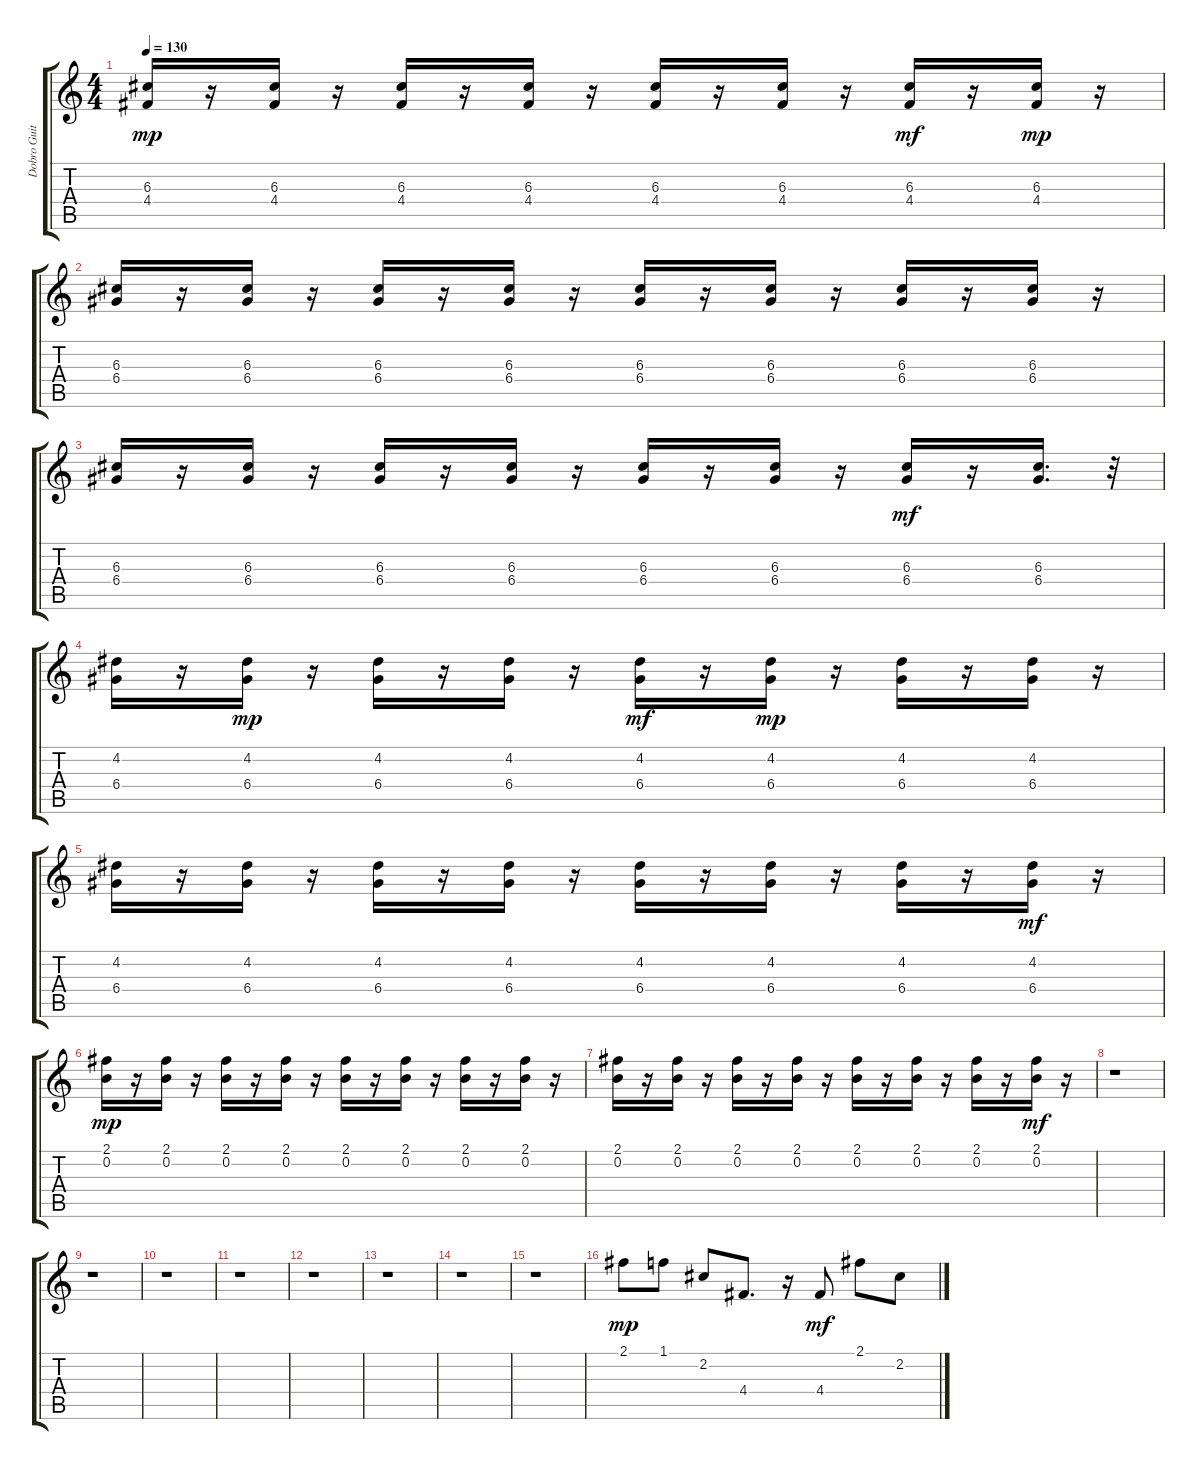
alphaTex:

\track ("Dobro Guitar" "Dobro Guit") {instrument banjo}
\staff {score tabs}
\tuning (E4 B3 G3 D3 A2 E2) {hide}
\displaytranspose 12
\ts (4 4)
\tempo 130
\clef g2
\ks c
(6.3 4.4).16{dy mp} r.16 (6.3 4.4).16 r.16 (6.3 4.4).16 r.16 (6.3 4.4).16 r.16 (6.3 4.4).16 r.16 (6.3 4.4).16 r.16 (6.3 4.4).16{dy mf} r.16 (6.3 4.4).16{dy mp} r.16 |
(6.3 6.4).16 r.16 (6.3 6.4).16 r.16 (6.3 6.4).16 r.16 (6.3 6.4).16 r.16 (6.3 6.4).16 r.16 (6.3 6.4).16 r.16 (6.3 6.4).16 r.16 (6.3 6.4).16 r.16 |
(6.3 6.4).16 r.16 (6.3 6.4).16 r.16 (6.3 6.4).16 r.16 (6.3 6.4).16 r.16 (6.3 6.4).16 r.16 (6.3 6.4).16 r.16 (6.3 6.4).16{dy mf} r.16 (6.3 6.4).16{d} r.32 |
(4.2 6.4).16 r.16 (4.2 6.4).16{dy mp} r.16 (4.2 6.4).16 r.16 (4.2 6.4).16 r.16 (4.2 6.4).16{dy mf} r.16 (4.2 6.4).16{dy mp} r.16 (4.2 6.4).16 r.16 (4.2 6.4).16 r.16 |
(4.2 6.4).16 r.16 (4.2 6.4).16 r.16 (4.2 6.4).16 r.16 (4.2 6.4).16 r.16 (4.2 6.4).16 r.16 (4.2 6.4).16 r.16 (4.2 6.4).16 r.16 (4.2 6.4).16{dy mf} r.16 |
(2.1 0.2).16{dy mp} r.16 (2.1 0.2).16 r.16 (2.1 0.2).16 r.16 (2.1 0.2).16 r.16 (2.1 0.2).16 r.16 (2.1 0.2).16 r.16 (2.1 0.2).16 r.16 (2.1 0.2).16 r.16 |
(2.1 0.2).16 r.16 (2.1 0.2).16 r.16 (2.1 0.2).16 r.16 (2.1 0.2).16 r.16 (2.1 0.2).16 r.16 (2.1 0.2).16 r.16 (2.1 0.2).16 r.16 (2.1 0.2).16{dy mf} r.16 |
r.1 |
r.1 |
r.1 |
r.1 |
r.1 |
r.1 |
r.1 |
r.1 |
2.1.8{dy mp} 1.1.8 2.2.8 4.4.8{d} r.16 4.4.8{dy mf} 2.1.8 2.2.8
